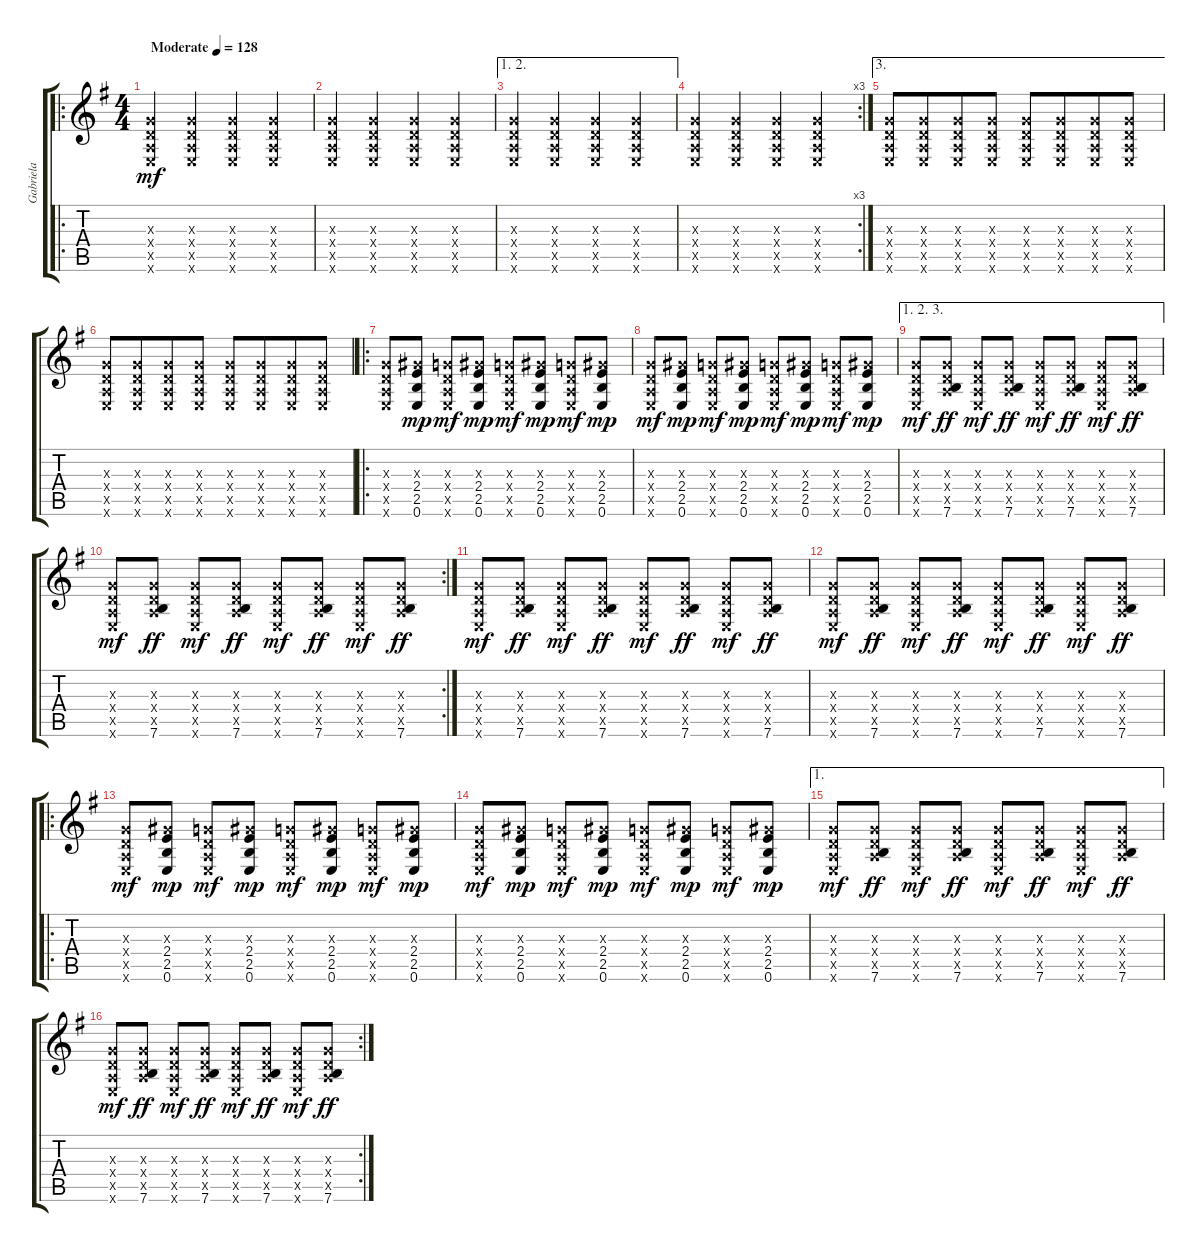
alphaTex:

\track ("Gabriela" "Gabriela") {instrument acousticguitarnylon}
\staff {score tabs}
\tuning (E4 B3 G3 D3 A2 E2) {hide}
\ro
\ts (4 4)
\tempo (128 "Moderate")
\clef g2
\ks eminor
(0.3{x} 0.4{x} 0.5{x} 0.6{x}).4{dy mf instrument acousticguitarnylon} (0.3{x} 0.4{x} 0.5{x} 0.6{x}).4 (0.3{x} 0.4{x} 0.5{x} 0.6{x}).4 (0.3{x} 0.4{x} 0.5{x} 0.6{x}).4 |
(0.3{x} 0.4{x} 0.5{x} 0.6{x}).4 (0.3{x} 0.4{x} 0.5{x} 0.6{x}).4 (0.3{x} 0.4{x} 0.5{x} 0.6{x}).4 (0.3{x} 0.4{x} 0.5{x} 0.6{x}).4 |
\ae (1 2)
(0.3{x} 0.4{x} 0.5{x} 0.6{x}).4 (0.3{x} 0.4{x} 0.5{x} 0.6{x}).4 (0.3{x} 0.4{x} 0.5{x} 0.6{x}).4 (0.3{x} 0.4{x} 0.5{x} 0.6{x}).4 |
\rc 3
(0.3{x} 0.4{x} 0.5{x} 0.6{x}).4 (0.3{x} 0.4{x} 0.5{x} 0.6{x}).4 (0.3{x} 0.4{x} 0.5{x} 0.6{x}).4 (0.3{x} 0.4{x} 0.5{x} 0.6{x}).4 |
\ae 3
(0.3{x} 0.4{x} 0.5{x} 0.6{x}).8 (0.3{x} 0.4{x} 0.5{x} 0.6{x}).8{beam merge} (0.3{x} 0.4{x} 0.5{x} 0.6{x}).8 (0.3{x} 0.4{x} 0.5{x} 0.6{x}).8 (0.3{x} 0.4{x} 0.5{x} 0.6{x}).8 (0.3{x} 0.4{x} 0.5{x} 0.6{x}).8{beam merge} (0.3{x} 0.4{x} 0.5{x} 0.6{x}).8 (0.3{x} 0.4{x} 0.5{x} 0.6{x}).8 |
(0.3{x} 0.4{x} 0.5{x} 0.6{x}).8 (0.3{x} 0.4{x} 0.5{x} 0.6{x}).8{beam merge} (0.3{x} 0.4{x} 0.5{x} 0.6{x}).8 (0.3{x} 0.4{x} 0.5{x} 0.6{x}).8 (0.3{x} 0.4{x} 0.5{x} 0.6{x}).8 (0.3{x} 0.4{x} 0.5{x} 0.6{x}).8{beam merge} (0.3{x} 0.4{x} 0.5{x} 0.6{x}).8 (0.3{x} 0.4{x} 0.5{x} 0.6{x}).8 |
\ro
(0.3{x} 0.4{x} 0.5{x} 0.6{x}).8 (1.3{x} 2.4 2.5 0.6).8{dy mp} (0.3{x} 0.4{x} 0.5{x} 0.6{x}).8{dy mf} (1.3{x} 2.4 2.5 0.6).8{dy mp} (0.3{x} 0.4{x} 0.5{x} 0.6{x}).8{dy mf} (1.3{x} 2.4 2.5 0.6).8{dy mp} (0.3{x} 0.4{x} 0.5{x} 0.6{x}).8{dy mf} (1.3{x} 2.4 2.5 0.6).8{dy mp} |
(0.3{x} 0.4{x} 0.5{x} 0.6{x}).8{dy mf} (1.3{x} 2.4 2.5 0.6).8{dy mp} (0.3{x} 0.4{x} 0.5{x} 0.6{x}).8{dy mf} (1.3{x} 2.4 2.5 0.6).8{dy mp} (0.3{x} 0.4{x} 0.5{x} 0.6{x}).8{dy mf} (1.3{x} 2.4 2.5 0.6).8{dy mp} (0.3{x} 0.4{x} 0.5{x} 0.6{x}).8{dy mf} (1.3{x} 2.4 2.5 0.6).8{dy mp} |
\ae (1 2 3)
(0.3{x} 0.4{x} 0.5{x} 0.6{x}).8{dy mf} (0.3{x} 0.4{x} 0.5{x} 7.6).8{dy ff} (0.3{x} 0.4{x} 0.5{x} 0.6{x}).8{dy mf} (0.3{x} 0.4{x} 0.5{x} 7.6).8{dy ff} (0.3{x} 0.4{x} 0.5{x} 0.6{x}).8{dy mf} (0.3{x} 0.4{x} 0.5{x} 7.6).8{dy ff} (0.3{x} 0.4{x} 0.5{x} 0.6{x}).8{dy mf} (0.3{x} 0.4{x} 0.5{x} 7.6).8{dy ff} |
\rc 2
(0.3{x} 0.4{x} 0.5{x} 0.6{x}).8{dy mf} (0.3{x} 0.4{x} 0.5{x} 7.6).8{dy ff} (0.3{x} 0.4{x} 0.5{x} 0.6{x}).8{dy mf} (0.3{x} 0.4{x} 0.5{x} 7.6).8{dy ff} (0.3{x} 0.4{x} 0.5{x} 0.6{x}).8{dy mf} (0.3{x} 0.4{x} 0.5{x} 7.6).8{dy ff} (0.3{x} 0.4{x} 0.5{x} 0.6{x}).8{dy mf} (0.3{x} 0.4{x} 0.5{x} 7.6).8{dy ff} |
(0.3{x} 0.4{x} 0.5{x} 0.6{x}).8{dy mf} (0.3{x} 0.4{x} 0.5{x} 7.6).8{dy ff} (0.3{x} 0.4{x} 0.5{x} 0.6{x}).8{dy mf} (0.3{x} 0.4{x} 0.5{x} 7.6).8{dy ff} (0.3{x} 0.4{x} 0.5{x} 0.6{x}).8{dy mf} (0.3{x} 0.4{x} 0.5{x} 7.6).8{dy ff} (0.3{x} 0.4{x} 0.5{x} 0.6{x}).8{dy mf} (0.3{x} 0.4{x} 0.5{x} 7.6).8{dy ff} |
(0.3{x} 0.4{x} 0.5{x} 0.6{x}).8{dy mf} (0.3{x} 0.4{x} 0.5{x} 7.6).8{dy ff} (0.3{x} 0.4{x} 0.5{x} 0.6{x}).8{dy mf} (0.3{x} 0.4{x} 0.5{x} 7.6).8{dy ff} (0.3{x} 0.4{x} 0.5{x} 0.6{x}).8{dy mf} (0.3{x} 0.4{x} 0.5{x} 7.6).8{dy ff} (0.3{x} 0.4{x} 0.5{x} 0.6{x}).8{dy mf} (0.3{x} 0.4{x} 0.5{x} 7.6).8{dy ff} |
\ro
(0.3{x} 0.4{x} 0.5{x} 0.6{x}).8{dy mf} (1.3{x} 2.4 2.5 0.6).8{dy mp} (0.3{x} 0.4{x} 0.5{x} 0.6{x}).8{dy mf} (1.3{x} 2.4 2.5 0.6).8{dy mp} (0.3{x} 0.4{x} 0.5{x} 0.6{x}).8{dy mf} (1.3{x} 2.4 2.5 0.6).8{dy mp} (0.3{x} 0.4{x} 0.5{x} 0.6{x}).8{dy mf} (1.3{x} 2.4 2.5 0.6).8{dy mp} |
(0.3{x} 0.4{x} 0.5{x} 0.6{x}).8{dy mf} (1.3{x} 2.4 2.5 0.6).8{dy mp} (0.3{x} 0.4{x} 0.5{x} 0.6{x}).8{dy mf} (1.3{x} 2.4 2.5 0.6).8{dy mp} (0.3{x} 0.4{x} 0.5{x} 0.6{x}).8{dy mf} (1.3{x} 2.4 2.5 0.6).8{dy mp} (0.3{x} 0.4{x} 0.5{x} 0.6{x}).8{dy mf} (1.3{x} 2.4 2.5 0.6).8{dy mp} |
\ae 1
(0.3{x} 0.4{x} 0.5{x} 0.6{x}).8{dy mf} (0.3{x} 0.4{x} 0.5{x} 7.6).8{dy ff} (0.3{x} 0.4{x} 0.5{x} 0.6{x}).8{dy mf} (0.3{x} 0.4{x} 0.5{x} 7.6).8{dy ff} (0.3{x} 0.4{x} 0.5{x} 0.6{x}).8{dy mf} (0.3{x} 0.4{x} 0.5{x} 7.6).8{dy ff} (0.3{x} 0.4{x} 0.5{x} 0.6{x}).8{dy mf} (0.3{x} 0.4{x} 0.5{x} 7.6).8{dy ff} |
\rc 2
(0.3{x} 0.4{x} 0.5{x} 0.6{x}).8{dy mf} (0.3{x} 0.4{x} 0.5{x} 7.6).8{dy ff} (0.3{x} 0.4{x} 0.5{x} 0.6{x}).8{dy mf} (0.3{x} 0.4{x} 0.5{x} 7.6).8{dy ff} (0.3{x} 0.4{x} 0.5{x} 0.6{x}).8{dy mf} (0.3{x} 0.4{x} 0.5{x} 7.6).8{dy ff} (0.3{x} 0.4{x} 0.5{x} 0.6{x}).8{dy mf} (0.3{x} 0.4{x} 0.5{x} 7.6).8{dy ff}
